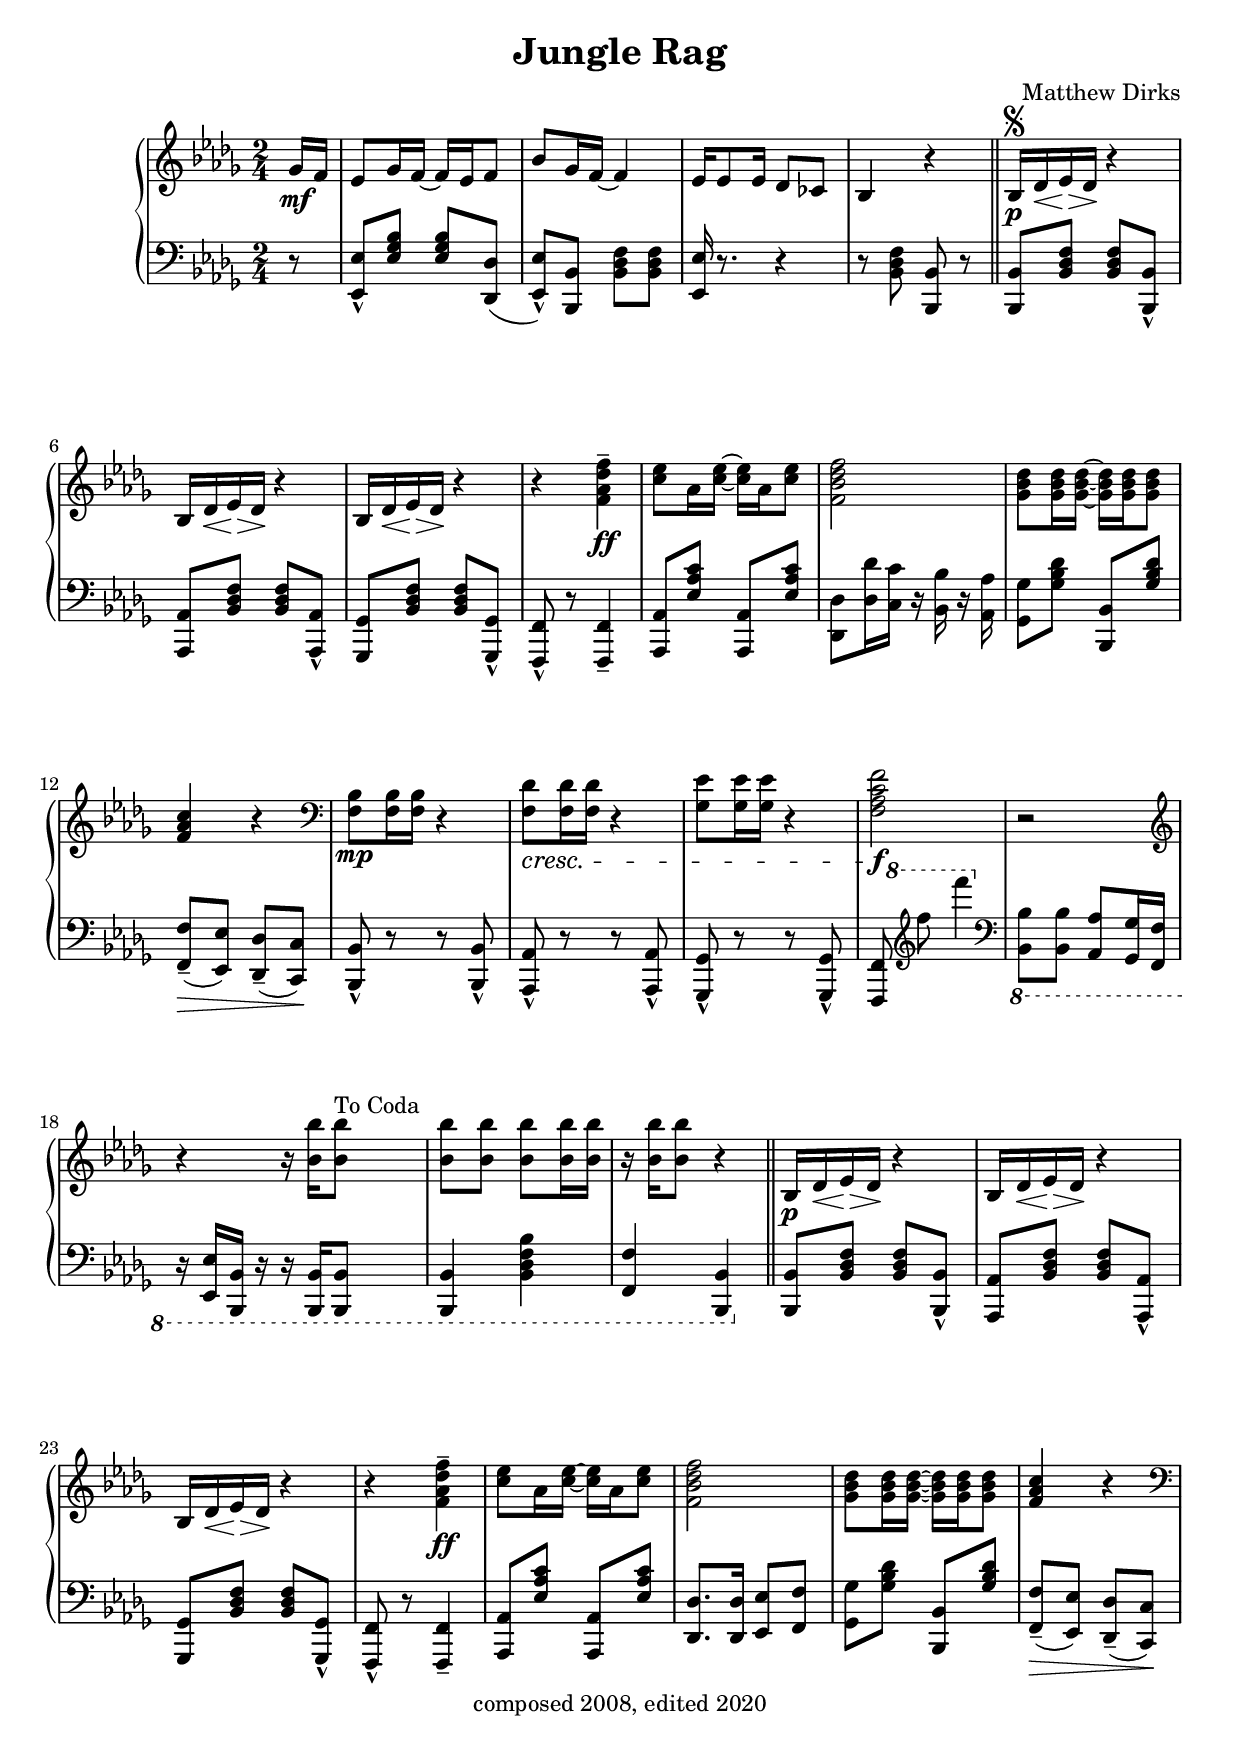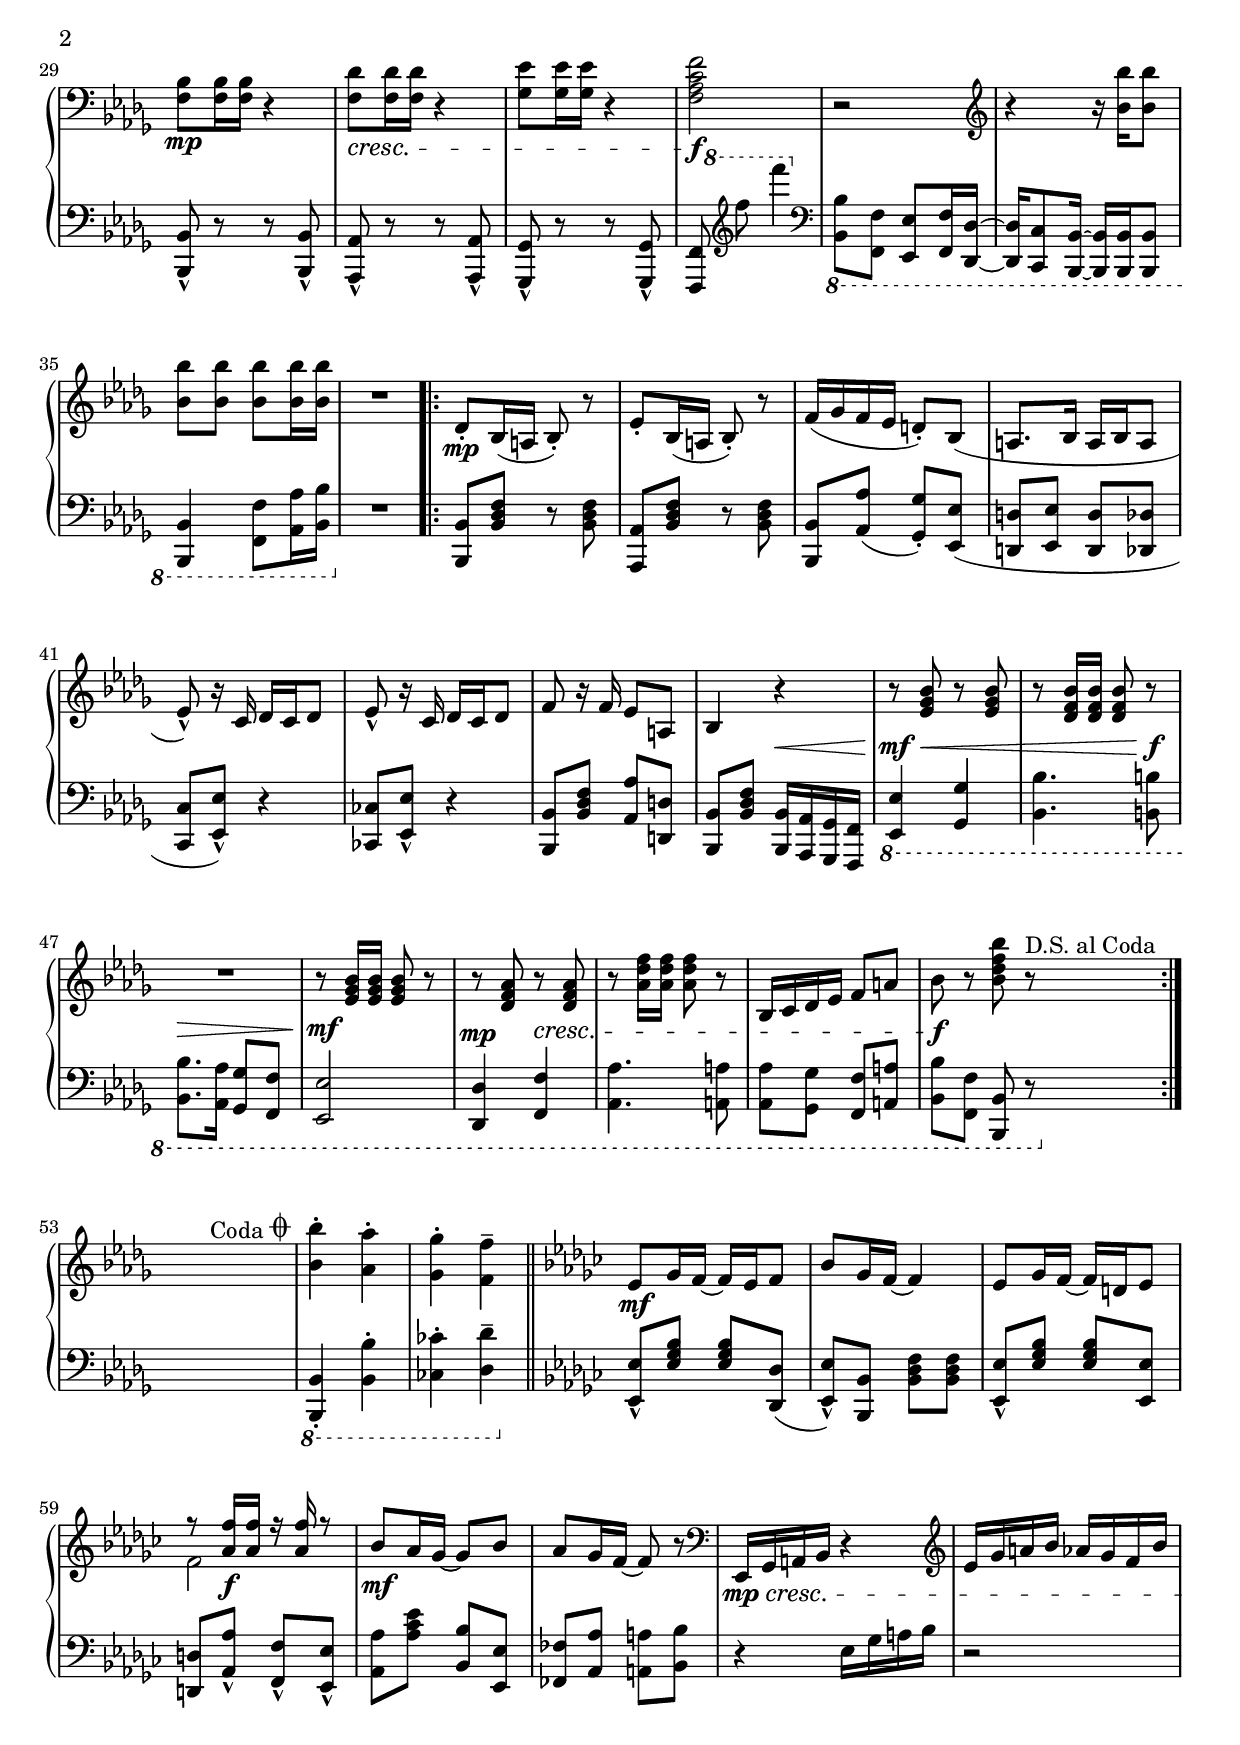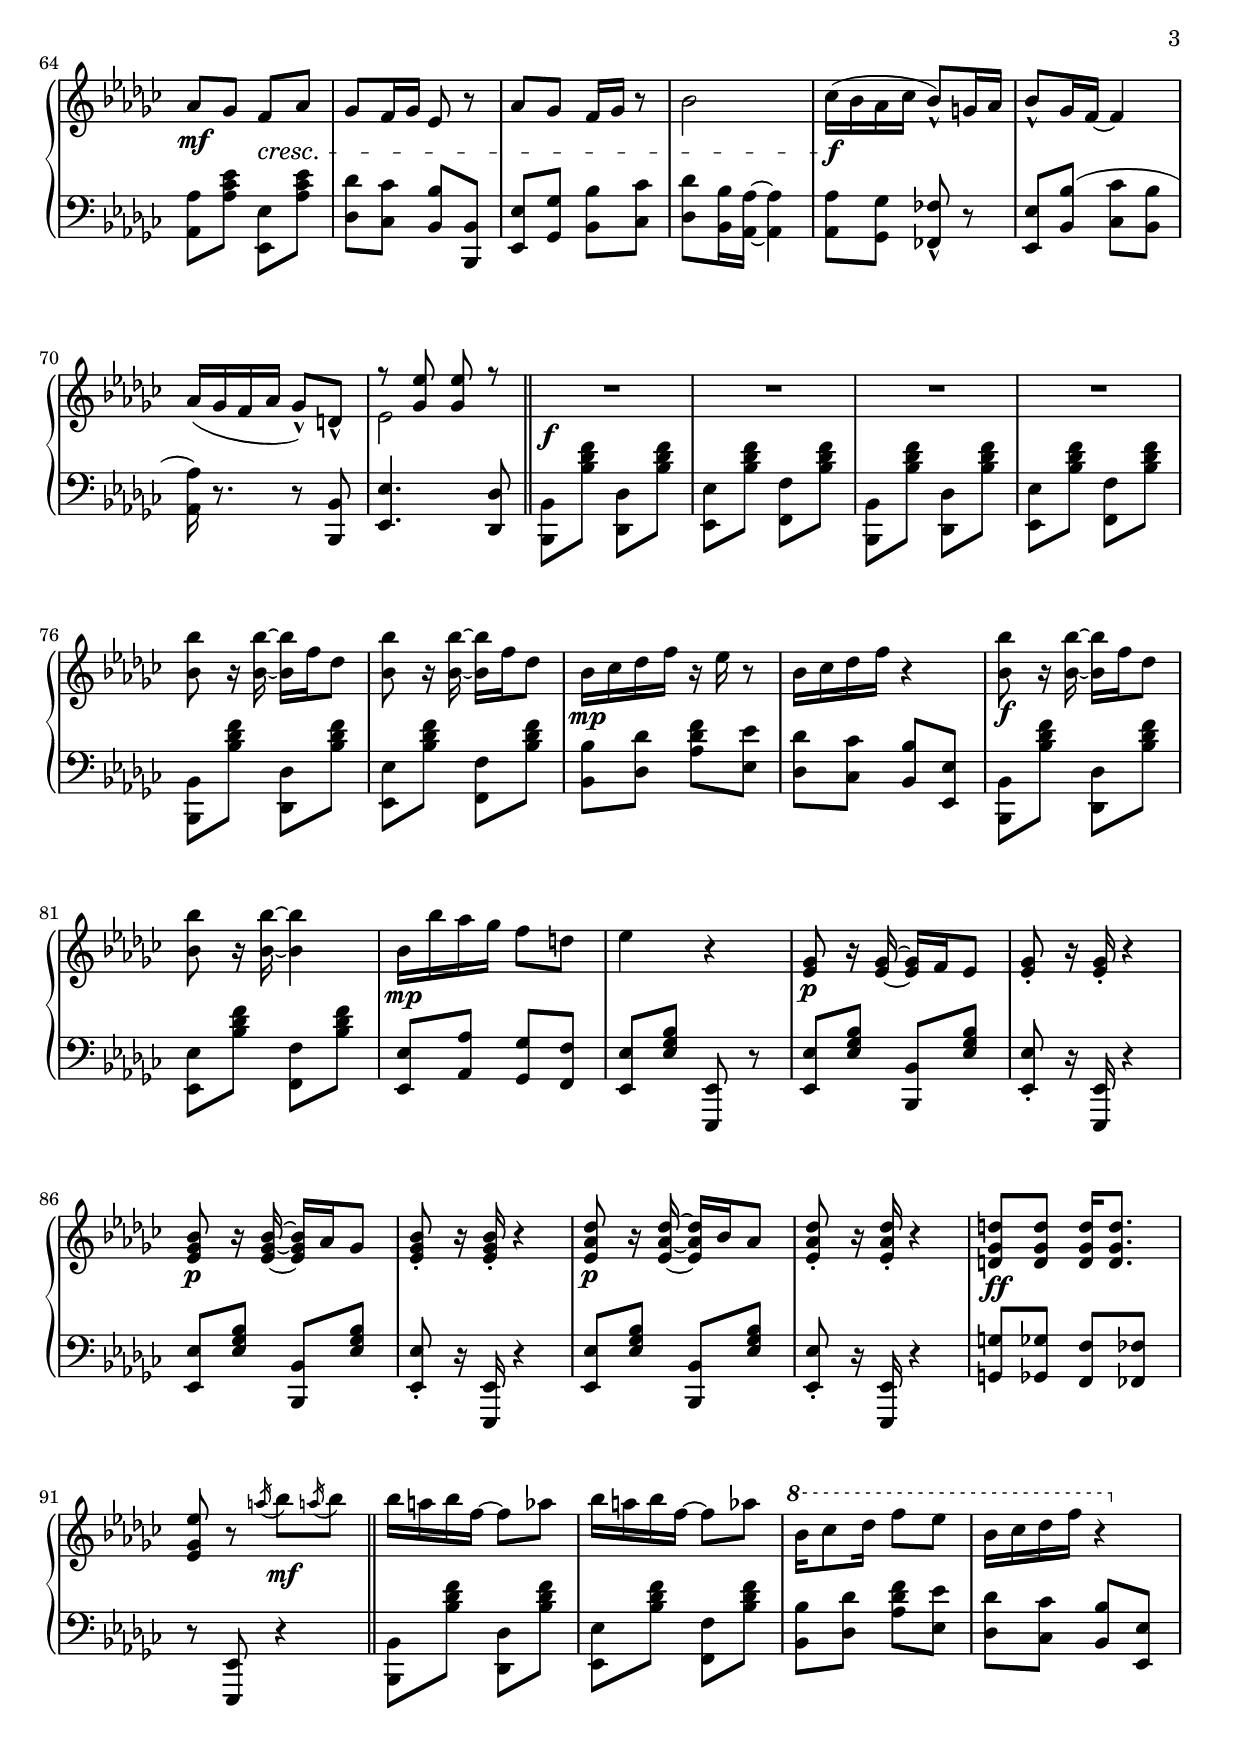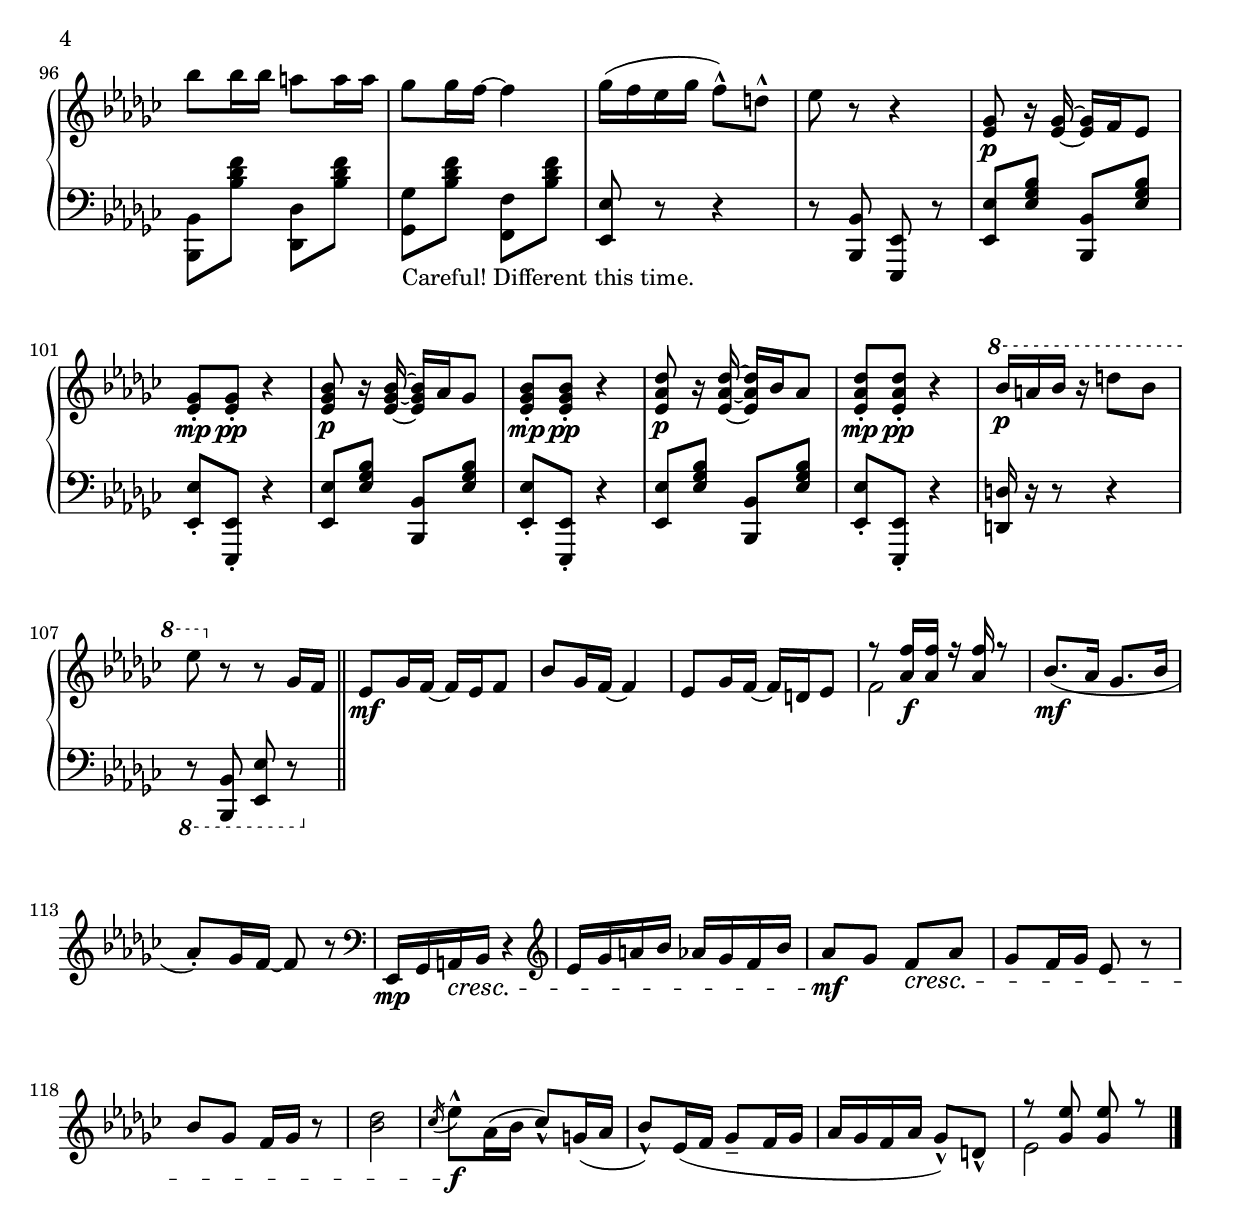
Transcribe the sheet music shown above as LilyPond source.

\version "2.18.2"

\header {
  title = "Jungle Rag"
  composer = "Matthew Dirks"
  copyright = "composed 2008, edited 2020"
}

\score {
  \relative c'' {
    \new PianoStaff
    <<
      \new Staff = "up" { % right hand staff
	\clef treble
	\key bes \minor
	\time 2/4
				% Four-plus-pickup bar intro
	\partial 8 ges16\mf f | % pickup measure
	ees8 ges16 f~ f ees f8 |
	bes8 ges16 f~ f4 |
	ees16 es8 ees16 des8 ces |
	bes4 r4 \bar "||"
	% Strain 1, first time
	bes16\p\segno des\< ees\> des\! r4 |
	\repeat unfold 2 {bes16 des\< ees\> des\! r4} |
	r4 <f\tenuto aes des f>\ff |
	<c' ees>8 aes16 <c ees>~ <c ees> aes <c ees>8 |
	<f, bes des f>2 |
	<ges bes des>8 <ges bes des>16 <ges bes des>~
	<ges bes des> <ges bes des> <ges bes des>8 |
	<f aes c>4 r4 | % Decrescendo supplied in LH part
	\clef bass
	<f, bes>8\mp <f bes>16 <f bes> r4 |
	% The following line is tweaked
	% slightly from the 2008 version:
	% changed bottom note from aes to f,
	% kept this bar in bass clef instead of treble
	<f des'>8\cresc <f des'>16 <f des'> r4 |
	<ges ees'>8 <ges ees'>16 <ges ees'> r4 |
	% Change from 2008 version: move f mark earlier
	<f aes c f>2\f | % end cresc. from three bars ago
	r2 \clef treble |
	\textLengthOn
	r4 r16 <bes' bes'>16 <bes bes'>8^"To Coda"
	<bes bes'> <bes bes'> <bes bes'>
	<bes bes'>16 <bes bes'> |
	r16 <bes bes'> <bes bes'>8 r4
	% Strain 1, second time
	\bar "||"
	bes,16\p des\< ees\> des\! r4 |
	\repeat unfold 2 {bes16 des\< ees\> des\! r4} |
	r4 <f\tenuto aes des f>\ff |
	<c' ees>8 aes16 <c ees>~ <c ees> aes <c ees>8 |
	<f, bes des f>2 |
	<ges bes des>8 <ges bes des>16 <ges bes des>~
	<ges bes des> <ges bes des> <ges bes des>8 |
	<f aes c>4 r4 |
	\clef bass
	<f, bes>8\mp <f bes>16 <f bes> r4 |
	<f des'>8\cresc <f des'>16 <f des'> r4 |
	<ges ees'>8 <ges ees'>16 <ges ees'> r4 |
	<f aes c f>2\f | % end cresc. from three bars ago
	r2 \clef treble |
	r4 r16 <bes' bes'>16 <bes bes'>8 |
	<bes bes'> <bes bes'> <bes bes'> <bes bes'>16 <bes bes'> |
	R2 % center rest
				% Strain 2, RH
	\repeat volta 2 {
	  des,8\staccato\mp bes16( a bes8)\staccato r8 |
	  ees\staccato bes16( a bes8)\staccato r8 |
	  f'16( ges f ees d8)\staccato bes8( |
	  a8. bes16 a16 bes a8 |
	  ees'8\marcato) r16 c16 des c des8 |
	  ees8\marcato r16 c16 des c des8 |
	  f8 r16 f16 ees8 a, |
	  bes4 r4 |
	  r8 <ees ges bes> r8 <ees ges bes> |
	  r8 <des f bes>16 <des f bes> <des f bes>8 r8 |
	  R2 | % center rest in measure
	  r8 <ees ges bes>16 <ees ges bes> <ees ges bes>8 r8 |
	  r8 <des f aes> r8 <des f aes> |
	  r8 <aes' des f>16 <aes des f> <aes des f>8 r8|
	  bes,16 c des ees f8 a |
	  bes r8 <bes des f bes> r8^"D.S. al Coda" |
	} % end repeat / end Strain 2
	
	% Coda / transition to trio
	\break
	s4 s8^"Coda" s8\coda | % Extra measure for spacing before coda
	<bes bes'>4\staccato  <aes aes'>\staccato |
	<ges ges'>\staccato <f f'>\tenuto \bar "||"

	% Trio, first time
	\key ees \minor
	ees8\mf ges16 f~ f ees f8 |
	bes8 ges16 f~ f4
	ees8 ges16 f~ f d ees8 |
	% voiceOne gets upstems, voiceTwo gets downstems
	<<{\voiceOne r8 <aes f'>16\f <aes f'> r16 <aes f'> r8}
	  \new Voice {\voiceTwo f2} >> | 
	\oneVoice % Need this, else voiceOne behavior remains (and looks ugly)
	bes8\mf aes16 ges~ ges8 bes |
	aes ges16 f~ f8 r8 |
	\clef bass
	ees,,16\mp\cresc ges a bes r4 \clef treble |
	ees'16 ges a bes aes ges f bes |
	aes8\mf ges f\cresc aes |
	ges f16 ges ees8 r8 |
	aes ges f16 ges r8 |
	bes2 |
	ces16(\f bes aes ces bes8)\marcato g16 aes |
	bes8\marcato ges16 f~ f4 |
	aes16( ges f aes ges8)\marcato d\marcato |

	<< {\voiceOne r8 <ges ees'> <ges ees'> r8}
	   \new Voice {\voiceTwo ees2} >> |
	\oneVoice

	% Four-bar vamp, RH (rests)
	\bar "||"
	R2\f R2 R2 R2 % center rests in measure

	% Fourth Strain, first time, RH
	\repeat unfold 2 {
	  <bes' bes'>8 r16 <bes bes'>16~ <bes bes'> f' des8
	} % end repeat
	bes16\mp ces des f r ees r8 |
	bes16 ces des f r4 |
	<bes, bes'>8\f r16 <bes bes'>16~ <bes bes'> f' des8 |
	<bes bes'> r16 <bes bes'>16~ <bes bes'>4 |
	bes16\mp bes' aes ges f8 d |
	ees4 r4 |
	<ees, ges>8\p r16 <ees ges>16~ <ees ges> f ees8 |
	<ees ges>8\staccato r16 <ees ges>16\staccato r4 |
	<ees ges bes>8\p r16 <ees ges bes>16~ <ees ges bes> aes ges8 |
	<ees ges bes>8\staccato r16 <ees ges bes>\staccato r4 |
	<ees aes des>8\p r16 <ees aes des>16~ <ees aes des> bes' aes8|
	<ees aes des>8\staccato r16 <ees aes des>\staccato r4
	<d ges d'>8\ff <d ges d'> <d ges d'>16 <d ges d'>8. |
	<ees ges ees'>8 r8
	
	
	% Fourth strain, second time
	% Change from 2008: added grace notes
	\acciaccatura a'16 bes8\mf \acciaccatura a!16 bes8 | % pickups
	\bar "||"
	\repeat unfold 2 {bes16 a bes f~ f8 aes}
	\ottava #1
	bes16 ces8 des16 f8 ees |
	bes16 ces des f r4 |
	\ottava #0
	bes,8 bes16 bes a8 a16 a |
	ges8 ges16 f~ f4 |
	ges16( f ees ges f8)\marcato d\marcato |
	ees8 r8 r4 |
	<ees, ges>8\p r16 <ees ges>16~ <ees ges> f ees8 |
	<ees ges>8\staccato\mp <ees ges>8\staccato\pp r4 |
	<ees ges bes>8\p r16 <ees ges bes>~ <ees ges bes> aes ges8 |
	<ees ges bes>\staccato\mp <ees ges bes>\staccato\pp r4 |
	<ees aes des>8\p r16 <ees aes des>~ <ees aes des> bes' aes8 |
	<ees aes des>\staccato\mp <ees aes des>\staccato\pp r4
	\ottava #1
	bes''16\p a bes r16 d8 bes |
	ees \ottava #0 r8 r8

	% Trio, second time
	ges,,16 f \bar "||"
	ees8\mf ges16 f~ f ees f8 |
	bes8 ges16 f~ f4 |
	ees8 ges16 f~ f d ees8 |
	<<{\voiceOne r8 <aes f'>16\f <aes f'> r16 <aes f'> r8}
	  \new Voice {\voiceTwo f2} >> | 
	\oneVoice
	bes8.\mf( aes16 ges8. bes16 |
	aes8\staccato) ges16 f~ f8 r8 \clef bass |
	ees,,16\mp ges a\cresc bes r4 \clef treble |
	ees'16 ges a bes aes ges f bes |
	aes8\mf ges f\cresc aes |
	ges8 f16 ges ees8 r8
	bes' ges f16 ges r8
	<bes des>2
	\acciaccatura ces16 ees8\marcato\f aes,16( bes ces8\marcato) g16( aes |
	bes8\marcato) ees,16( f ges8\tenuto f16 ges |
	aes ges f aes ges8\marcato) d\marcato
	<< {\voiceOne r8 <ges ees'> <ges ees'> r8}
	   \new Voice {\voiceTwo ees2} >>
	\oneVoice \bar "|."	
      } % end right hand staff

      % LEFT HAND
      \new Staff = "down" { % left hand staff
	\clef bass
	\key bes \minor
	%Four-plus-pickup bar intro
	\partial 8 r8 % pickup measure
	<ees,, ees'>\marcato <ees' ges bes> <ees ges bes> <des, des'>( |
	<ees ees'>\marcato) <bes bes'> <bes' des f> <bes des f> |
	<ees, ees'>16 r8. r4 |
	r8 <bes' des f> <bes, bes'> r8 | % double bar supplied by RH staff above

	% Strain 1, fist time, LH
	<bes bes'> <bes' des f> <bes des f> <bes, bes'>\marcato |
	<aes aes'> <bes' des f> <bes des f> <aes, aes'>\marcato |
	<ges ges'> <bes' des f> <bes des f> <ges, ges'>\marcato |
	<f f'>\marcato r8 <f f'>4\tenuto |
	<aes aes'>8 <ees'' aes c> <aes,, aes'> <ees'' aes c> |
	<des, des'>8 <des' des'>16 <c c'> r16 <bes bes'> r16 <aes aes'> |
	<ges ges'>8 <ges' bes des> <bes,, bes'> <ges'' bes des> |
	<f, f'>8\tenuto\>( <ees ees'>) <des des'>\tenuto( <c c'>\!) |
	<bes bes'>8\marcato r8 r8 <bes bes'>\marcato |
	<aes aes'>8\marcato r8 r8 <aes aes'>\marcato |
	<ges ges'>8\marcato r8 r8 <ges ges'>\marcato|
	%Fun cross-hands bit
	<<{\voiceOne % voiceOne = spacer rests
	   % Using spacer rests allows me to position
	   % the 8va a bit earlier than otherwise
	   % so it's clear that both of the treble Fs
	   % are 8va'd
	   s16 \ottava #1 s16 s8 s4 \ottava #0 } % end spacers
	  \new Voice {\voiceTwo % voiceTwo = treble notes, stems down
		      s8 %<f f'>8
		      \clef treble
		      f''''' f'4
		      \clef bass} % end voiceTwo
	  \new Voice {\voiceThree % voiceThree = bass Fs, stems up
		      <f,,,,,, f'>8 s8 s4} % end voiceThree
		    >> % end voiceTwo
	  \oneVoice
	| % bar check ends cross-hands bit

	\ottava #-1
	<bes bes'>8 <bes bes'> <aes aes'> <ges ges'>16 <f f'> |
	r16 <ees ees'> <bes bes'> r16 r16 <bes bes'> <bes bes'>8 |
	<bes bes'>4 <bes' des f bes> |
	<f f'>4 <bes, bes'> |
	\ottava #0

				% Strain 1, second time, LH
	<bes' bes'>8 <bes' des f> <bes des f> <bes, bes'>\marcato |
	<aes aes'> <bes' des f> <bes des f> <aes, aes'>\marcato |
	<ges ges'> <bes' des f> <bes des f> <ges, ges'>\marcato |
	<f f'>\marcato r8 <f f'>4\tenuto |
	<aes aes'>8 <ees'' aes c> <aes,, aes'> <ees'' aes c> |
	<des, des'>8. <des des'>16 <ees ees'>8 <f f'> |
	<ges ges'>8 <ges' bes des> <bes,, bes'> <ges'' bes des> |

	<f, f'>8\tenuto\>( <ees ees'>) <des des'>\tenuto( <c c'>\!) |
	<bes bes'>8\marcato r8 r8 <bes bes'>\marcato |
	<aes aes'>8\marcato r8 r8 <aes aes'>\marcato |
	<ges ges'>8\marcato r8 r8 <ges ges'>\marcato|
	%Fun cross-hands bit (repeated from above)
	<<{\voiceOne % voiceOne = spacer rests
	   % Using spacer rests allows me to position
	   % the 8va a bit earlier than otherwise
	   % so it's clear that both of the treble Fs
	   % are 8va'd
	   s16 \ottava #1 s16 s8 s4 \ottava #0 } % end spacers
	  \new Voice {\voiceTwo % voiceTwo = treble notes, stems down
		      s8 %<f f'>8
		      \clef treble
		      f''''' f'4
		      \clef bass} % end voiceTwo
	  \new Voice {\voiceThree % voiceThree = bass Fs, stems up
		      <f,,,,,, f'>8 s8 s4} % end voiceThree
		    >> % end voiceTwo
	  \oneVoice
	| % bar check ends cross-hands bit

	\ottava #-1
	<bes bes'>8 <f f'> <ees ees'> <f f'>16 <des des'>~ |
	<des des'>  <c c'>8 <bes bes'>16~ <bes bes'>
	<bes bes'> <bes bes'>8 |
	<bes bes'>4 <f' f'>8 <aes aes'>16 <bes bes'> |
	\ottava #0
	R2 | % center rest

				% Strain 2, LH
	<bes bes'>8 <bes' des f> r8 <bes des f> |
	<aes, aes'>8 <bes' des f> r8 <bes des f> |
	<bes, bes'>8 <aes' aes'>( <ges ges'>\staccato) <ees ees'>( |
	<d d'> <ees ees'> <d d'> <des des'> |
	<c c'> <ees ees'>\marcato) r4 |
	<ces ces'>8 <ees ees'>\marcato r4 |
	<bes bes'>8 <bes' des f> <aes aes'> <d, d'> |
	<bes bes'>8 <bes' des f>
	\dynamicUp
	<bes, bes'>16\< <aes aes'> <ges ges'> <f f'> |
	\ottava #-1
	<ees ees'>4\mf\< <ges ges'> |
	<bes bes'>4. <b b'>8\f |
	<bes bes'>8.\> <aes aes'>16 <ges ges'>8 <f f'> |
	<ees ees'>2\mf
	<des des'>4\mp <f f'>\cresc |
	<aes aes'>4. <a a'>8 
	<aes aes'>8 <ges ges'> <f f'> <a a'> |
	% The following measure corrects a typo from 2008:
	% final note should be octaved bes's, but 2008 has an aes
	% as the low note
	<bes bes'>\f <f f'> <bes, bes'> r8
	\ottava #0
	\dynamicNeutral

	
	% Coda / transition to trio, LH
	s2 %spacer measure
	\ottava #-1
	<bes bes'>4\staccato <bes' bes'>\staccato |
	<ces ces'>\staccato <des des'>\tenuto |
	\ottava #0
	% Trio LH, first time
	\key ees \minor
	<ees ees'>8\marcato <ees' ges bes>
	<ees ges bes> <des, des'>( |
	<ees ees'>\marcato) <bes bes'>
	<bes' des f> <bes des f> |
	<ees, ees'>\marcato <ees' ges bes>
	<ees ges bes> <ees, ees'> |
	<d d'> <aes' aes'>\marcato
	<f f'>\marcato <ees ees'>\marcato |
	<aes aes'>8 <aes' ces ees> <bes, bes'> <ees, ees'> |
	<fes fes'>8 <aes aes'> <a a'> <bes bes'> |
	r4 ees16 ges a bes |
	r2 |
	<aes, aes'>8 <aes' ces ees> <ees, ees'> <aes' ces ees> |
	<des, des'> <ces ces'> <bes bes'> <bes, bes'> |
	<ees ees'> <ges ges'> <bes bes'> <ces ces'> |
	<des des'> <bes bes'>16 <aes aes'>~ <aes aes'>4 |
	<aes aes'>8 <ges ges'> <fes fes'>\marcato r8 |
	<ees ees'>8 <bes' bes'>( <ces ces'> <bes bes'> |
	<aes aes'>16) r8. r8 <bes, bes'>8 |
	<ees ees'>4. <des des'>8 |

	% LH: Four-bar vamp and fourth strain first time
	\repeat unfold 3 {
	<bes bes'>8 <bes'' des  f> <des,, des'> <bes'' des f> |
	<ees,, ees'> <bes'' des f> <f, f'> <bes' des f> | }
	<bes, bes'> <des des'> <aes' des f> <ees ees'> |
	<des des'> <ces ces'> <bes bes'> <ees, ees'> |
	<bes bes'>8 <bes'' des  f> <des,, des'> <bes'' des f> |
	<ees,, ees'> <bes'' des f> <f, f'> <bes' des f> |
	<ees,, ees'> <aes aes'> <ges ges'> <f f'> |
	<ees ees'> <ees' ges bes> <ees,, ees'> r8 |
	\repeat unfold 3 {
	<ees' ees'> <ees' ges bes> <bes, bes'> <ees' ges bes> |
	<ees, ees'>8\staccato r16 <ees, ees'>16 r4 | }
	< g' g'>8 <ges ges'> <f f'> <fes fes'> |
	r8 <ees, ees'> r4 |
	% Fourth strain, second time, LH
	<bes' bes'>8 <bes'' des  f> <des,, des'> <bes'' des f> |
	<ees,, ees'> <bes'' des f> <f, f'> <bes' des f> |
	<bes, bes'> <des des'> <aes' des f> <ees ees'> |
	<des des'> <ces ces'> <bes bes'> <ees, ees'> |
	<bes bes'>8 <bes'' des  f> <des,, des'> <bes'' des f> |
	<ges, ges'>8-"Careful! Different this time." <bes' des f> <f, f'> <bes' des f> |
	<ees,, ees'>8 r8 r4 |
	r8 <bes bes'> <ees, ees'> r8
	\repeat unfold 3 {
	<ees' ees'> <ees' ges bes> <bes, bes'> <ees' ges bes> |
	<ees, ees'>8\staccato <ees, ees'>\staccato r4 | }
	<d' d'>16 r16 r8 r4 |
	\ottava #-1
	r8 <bes, bes'> <ees ees'> r8
	\ottava #0
	} % end left hand staff
    >>
  } % end relative
} % end score
